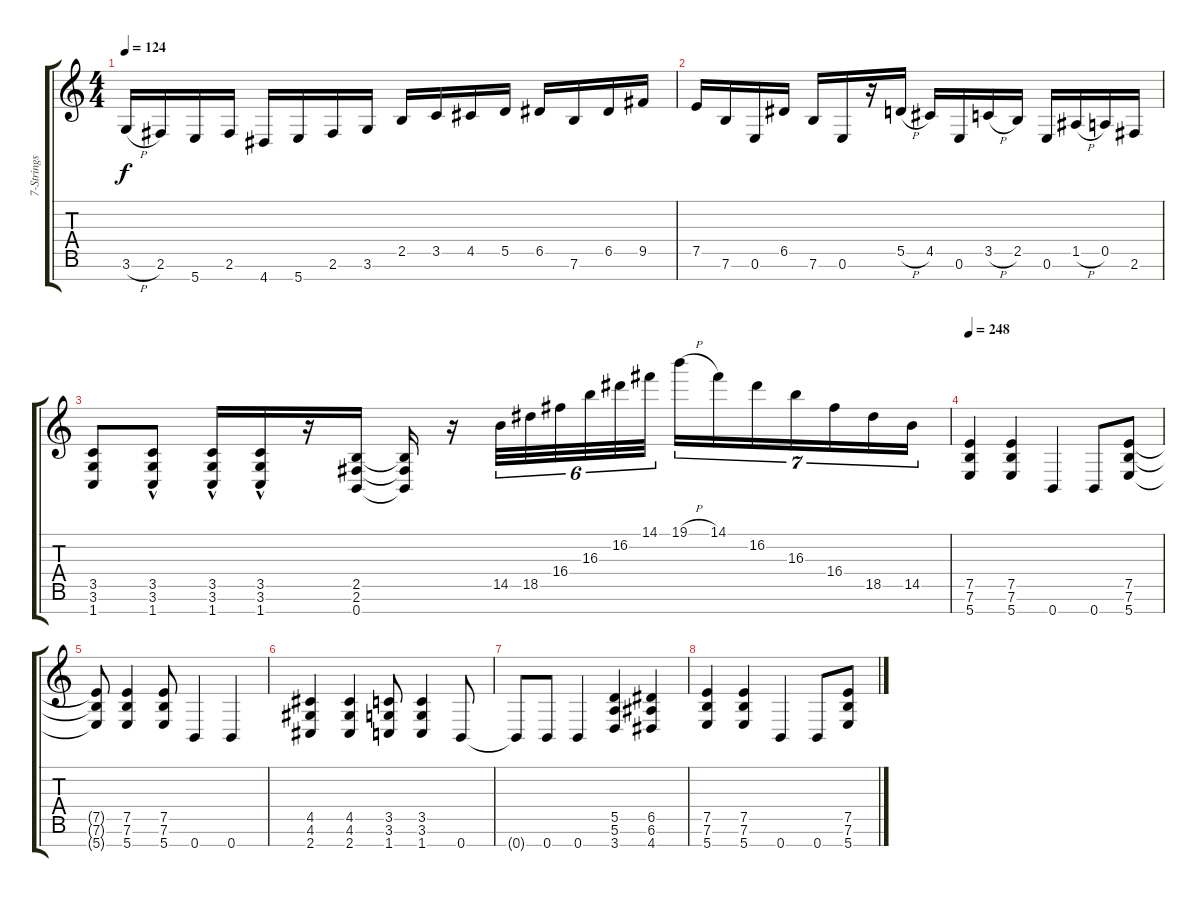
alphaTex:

\track ("7-Strings Distortion Guitar 2" "7-Strings ") {instrument distortionguitar}
\staff {score tabs}
\tuning (E4 B3 G3 D3 A2 E2 B1) {hide}
\ts (4 4)
\tempo 124
\clef g2
\ks c
3.6{h}.16{dy f} 2.6.16 5.7.16 2.6.16 4.7.16 5.7.16 2.6.16 3.6.16 2.5.16 3.5.16 4.5.16 5.5.16 6.5.16 7.6.16 6.5.16 9.5.16 |
7.5.16 7.6.16 0.6.16 6.5.16 7.6.16 0.6.16 r.16 5.5{h}.16 4.5.16 0.6.16 3.5{h}.16 2.5.16 0.6.16 1.5{h}.16 0.5.16 2.6.16 |
(3.5 3.6 1.7).8 (3.5 3.6 1.7{hac}).8 (3.5{hac} 3.6 1.7).16 (3.5 3.6 1.7{hac}).16 r.16 (2.5 2.6 0.7).16 (2.5{t} 2.6{t} 0.7{t}).16 r.16 14.5.32{tu (6 4)} 18.5.32{tu (6 4)} 16.4.32{tu (6 4)} 16.3.32{tu (6 4)} 16.2.32{tu (6 4)} 14.1.32{tu (6 4)} 19.1{h}.16{tu (7 4)} 14.1.16{tu (7 4)} 16.2.16{tu (7 4)} 16.3.16{tu (7 4)} 16.4.16{tu (7 4)} 18.5.16{tu (7 4)} 14.5.16{tu (7 4)} |
\tempo 248
(7.5 7.6 5.7).4 (7.5 7.6 5.7).4 0.7.4 0.7.8 (7.5 7.6 5.7).8 |
(7.5{t} 7.6{t} 5.7{t}).8 (7.5 7.6 5.7).4 (7.5 7.6 5.7).8 0.7.4 0.7.4 |
(4.5 4.6 2.7).4 (4.5 4.6 2.7).4 (3.5 3.6 1.7).8 (3.5 3.6 1.7).4 0.7.8 |
0.7{t}.8 0.7.8 0.7.4 (5.5 5.6 3.7).4 (6.5 6.6 4.7).4 |
(7.5 7.6 5.7).4 (7.5 7.6 5.7).4 0.7.4 0.7.8 (7.5 7.6 5.7).8
